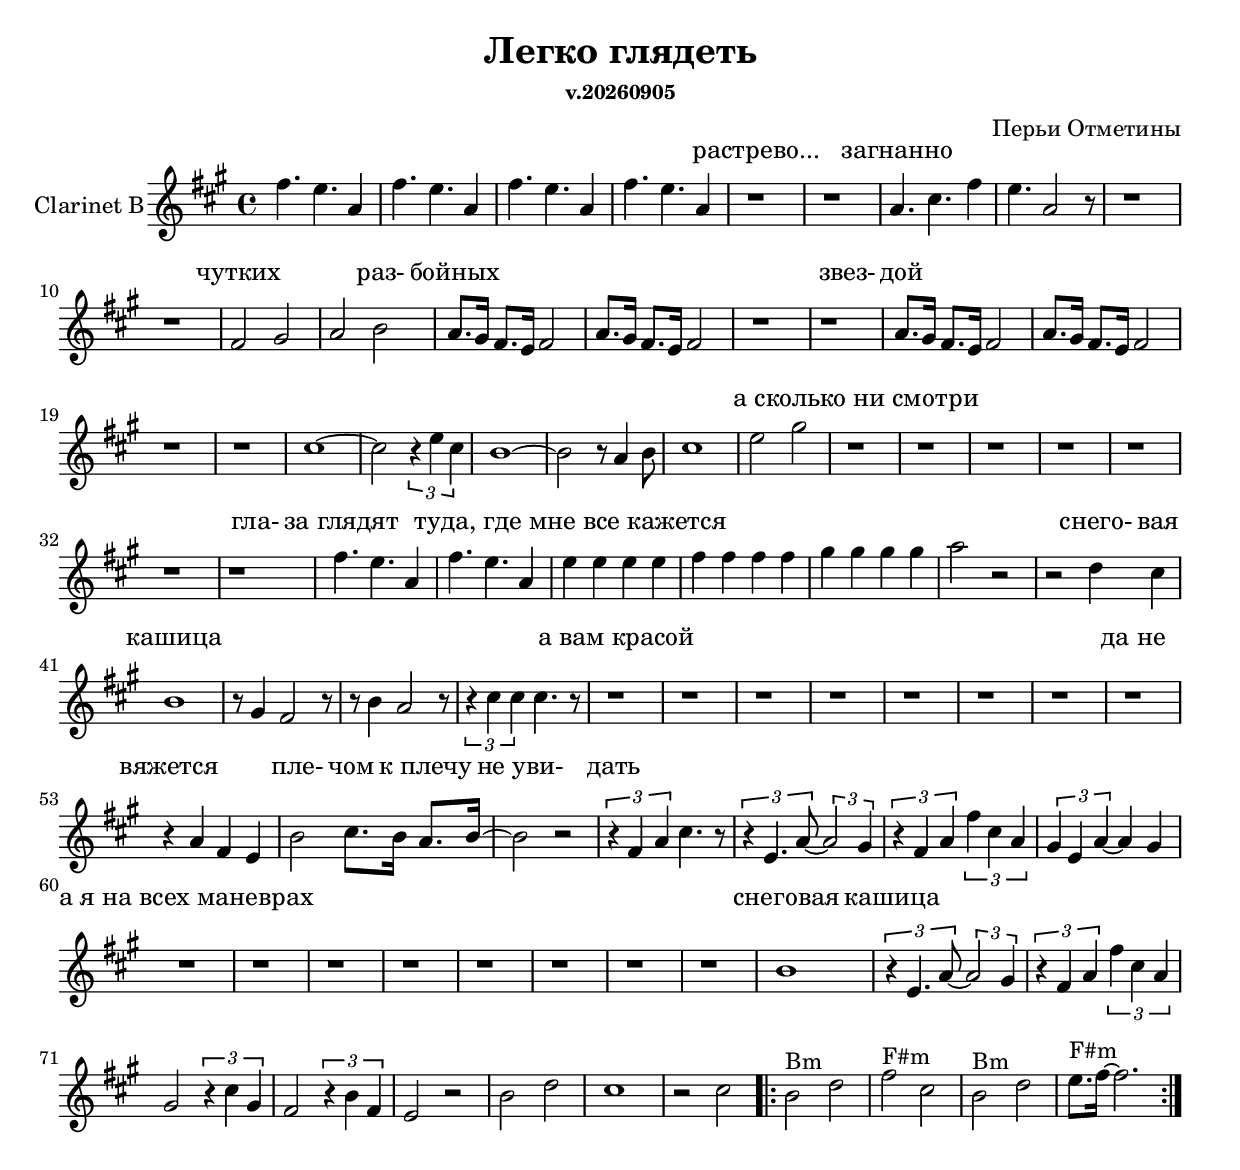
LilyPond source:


\header {
	title = "Легко глядеть"
	composer = "Перьи Отметины"
}

\version "2.10.33"

Chords = \chordmode{
}

RiffI = \relative c''{e4. d g,4 |}

ClarinetI = \relative c''{
  \RiffI \RiffI \RiffI \RiffI r1 | r1 |
  g4. b e4 | d4. g,2 r8 | r1 | r1 |
  e2 fis | g2 a | g8. fis16 e8. d16 e2 | g8. fis16 e8. d16 e2 | r1 | r1 |
  g8. fis16 e8. d16 e2 | g8. fis16 e8. d16 e2 | r1 | r1 |
  
  b'1~|b2 \times 2/3{ r4 d b} | a1~ |a2 r8 g4 a8 | b1 |d2 fis |
  r1 | r1 | r1 | r1 | r1 | r1 | r1 | 
  %e4. d g,4 | e'4. d g,4 | 
  \RiffI \RiffI 
}

ClarinetII = \relative c''{
  d4 d d d | e4 e e e | fis4 fis fis fis | g2 r2 |
  r2 c,4 b | a1 | 
}

ClarinetIII = \relative c'{
  r8 fis4 e2 r8 | r8 a4 g2 r8 | 
  \barNumberCheck #44
  \times 2/3{ r4 b b} b4. r8 |
  r1 | r1 | r1 | r1 | r1 | r1 | r1 | r1 | 
  r4 g4 e d | a'2 b8. a16 g8. a16~ | a2 r2 |
  \barNumberCheck #56
  \times 2/3 {r4 e4 g} b4. r8 | \times 2/3{ r4 d,4. g8~} \times 2/3{g2 fis4} | \times 2/3 {r4 e g } \times 2/3{ e'4 b g }| \times 2/3{fis4 d g~} g4 fis4 |
  r1 | r1 | r1 | r1 | r1 | r1 | r1 | r1 | 
  \barNumberCheck #68
  a1 | \times 2/3{ r4 d,4. g8~} \times 2/3{ g2 fis4} | \times 2/3{ r4 e g} \times 2/3{ e' b g} |
  fis2 \times 2/3{ r4 b fis} | e2 \times 2/3{r4 a e} | d2 r2 | a'2 c2 | b1 | r2 b | 
  \repeat volta 2 {
    a2^"Bm" c | e^"F#m" b | a^"Bm" c | d8.^"F#m" e16~ e2. |
  }
}

Clarinet = {\ClarinetI \ClarinetII \ClarinetIII}


LyricsShort = \lyricmode{
  ""1 |""1 |""1 |""1 |
  растрево...1 | ""1 | загнанно1 | ""1 | ""1 | ""1 |
  чутких1 | ""2 раз-2 | бойных1 | ""1 | ""1 | ""2 звез-2 |
  дой1 | ""1 | ""1 | ""1 | ""1 | ""1 | ""1 | ""1 | ""1 | ""1 |
  "а сколько ни смотри"1 | ""1 | ""1 | ""1 | ""1 | ""1 | ""2 гла-2 |
  "за глядят"1 | ""1 |
  "туда, где мне все кажется"1 | ""1 | ""1 | ""1 |
  ""2 снего-4 вая | кашица1 | ""1 | ""1 | ""1 |
  "а вам красой"1 | ""1 | ""1 | ""1 | ""1 | ""1 | ""1 |
  "да не"1 |вяжется1| пле-2 чом4 "к плечу"4| "не уви-"1  | дать1 | ""1 | ""1 | ""1 |
  "а я на всех маневрах"1|  ""1 | ""1 | ""1 | ""1 | ""1 | ""1 | ""1 |
  "снеговая"1 | кашица1 |
}


% ChordsA = \chordmode   {
% 	e1.:m | c1.  | e1.:m  | r1.  |
% 	a1.:m  | r1.  | e1.:m  | r1.   |
% 	r1. | r1. | r1. | r1. | 
% 	r1. | r1. | r1. | r1. | 
% }
% LyricsA = \lyricmode{
% 	Растревожилась1. | душа2. дышит2. | загнанно1. |""1.|
% 	Прядёт2. ушами2. | пряжу1. | Чутких звуков1. | ""1. |
% 	Разбойных1. | ""2. Ночью2. | пасмурной1.| ""1. |
% 	Звездой1.| ""2.  рас-2. | плывчатой1. | ""1. |
% }
% ClarinetA = \relative c''{
%     r1.| r1.| g4.~g4 b8~b4. e4. | d4. g,2. r4. |
% }
% 
% ChordsBridge = \chordmode{b1.:m7 | a1.:m | b1.:m7 | a1.:m |}
% LyricsBridge = \lyricmode{""1. |""1. |""1. |""1. |}
% ClarinetBridge = \relative c''{
%     
% }

	% А сколько не смотри во тьму –
	% Ты всю её не высмотришь:
	% Не то, что бы останется,
	% А просто не поместится…
	% А ты, поди, не прочь?
	% Поди, куда глаза глядят!
	% Туда, где, мне всё кажется,
	% Мы встретимся воочию,
	% Туда, где нам не светится
	% Безлунной ночью
	% Снеговая кашица…
	% А вам красой безудержной
	% И стремени не надобно,
	% Чтобы седлать коней диковинных,
	% Густой росой осыпанных…
	% Хороша у нас беседа, да не вяжется.
	% Плечом к плечу лица не увидать.
	% А я на всех манёврах вечный отвлекающий.
	% Но вас не задержу надолго:
	% Пару слов, лишь пару слов,
	% Но ласковых. И я пойду, наверное?
	% Туда, где вдруг окажется … легко глядеть воочию,
	% Туда, где смутно теплится безлунной ночью
	% Снеговая кашица…





 date = #(strftime "v.%Y%m%d" (localtime (current-time)))


\header {
  title = "Легко глядеть"
  composer = "Перьи Отметины"
  subsubtitle=\date
}

\version "2.10.33"

<<
  \new ChordNames{\Chords}
  
  \new Lyrics{\LyricsShort}
  
  \new Staff{
    \set Staff.instrumentName = \markup {Clarinet B}
    \transpose bes c'{
      \clef treble \time 4/4 \key e \minor
      \Clarinet
    }
  }
>>

% <<
%  	\new ChordNames{
%  		\ChordsA \ChordsBridge
%  	}
% 	\new Lyrics{
% 	  \LyricsA \LyricsBridge
% 	}
% 		
% 	\new Staff{
% 		\set Staff.instrumentName = \markup { Clarinet }
% 			\clef treble \time 12/8 \key e \minor
% 			%\mark \markup { \box \bold A }
% 			\ClarinetA 
% 			%\mark \markup { \box \bold Bridge }
% 			\ClarinetBridge
% 	}
% >>


